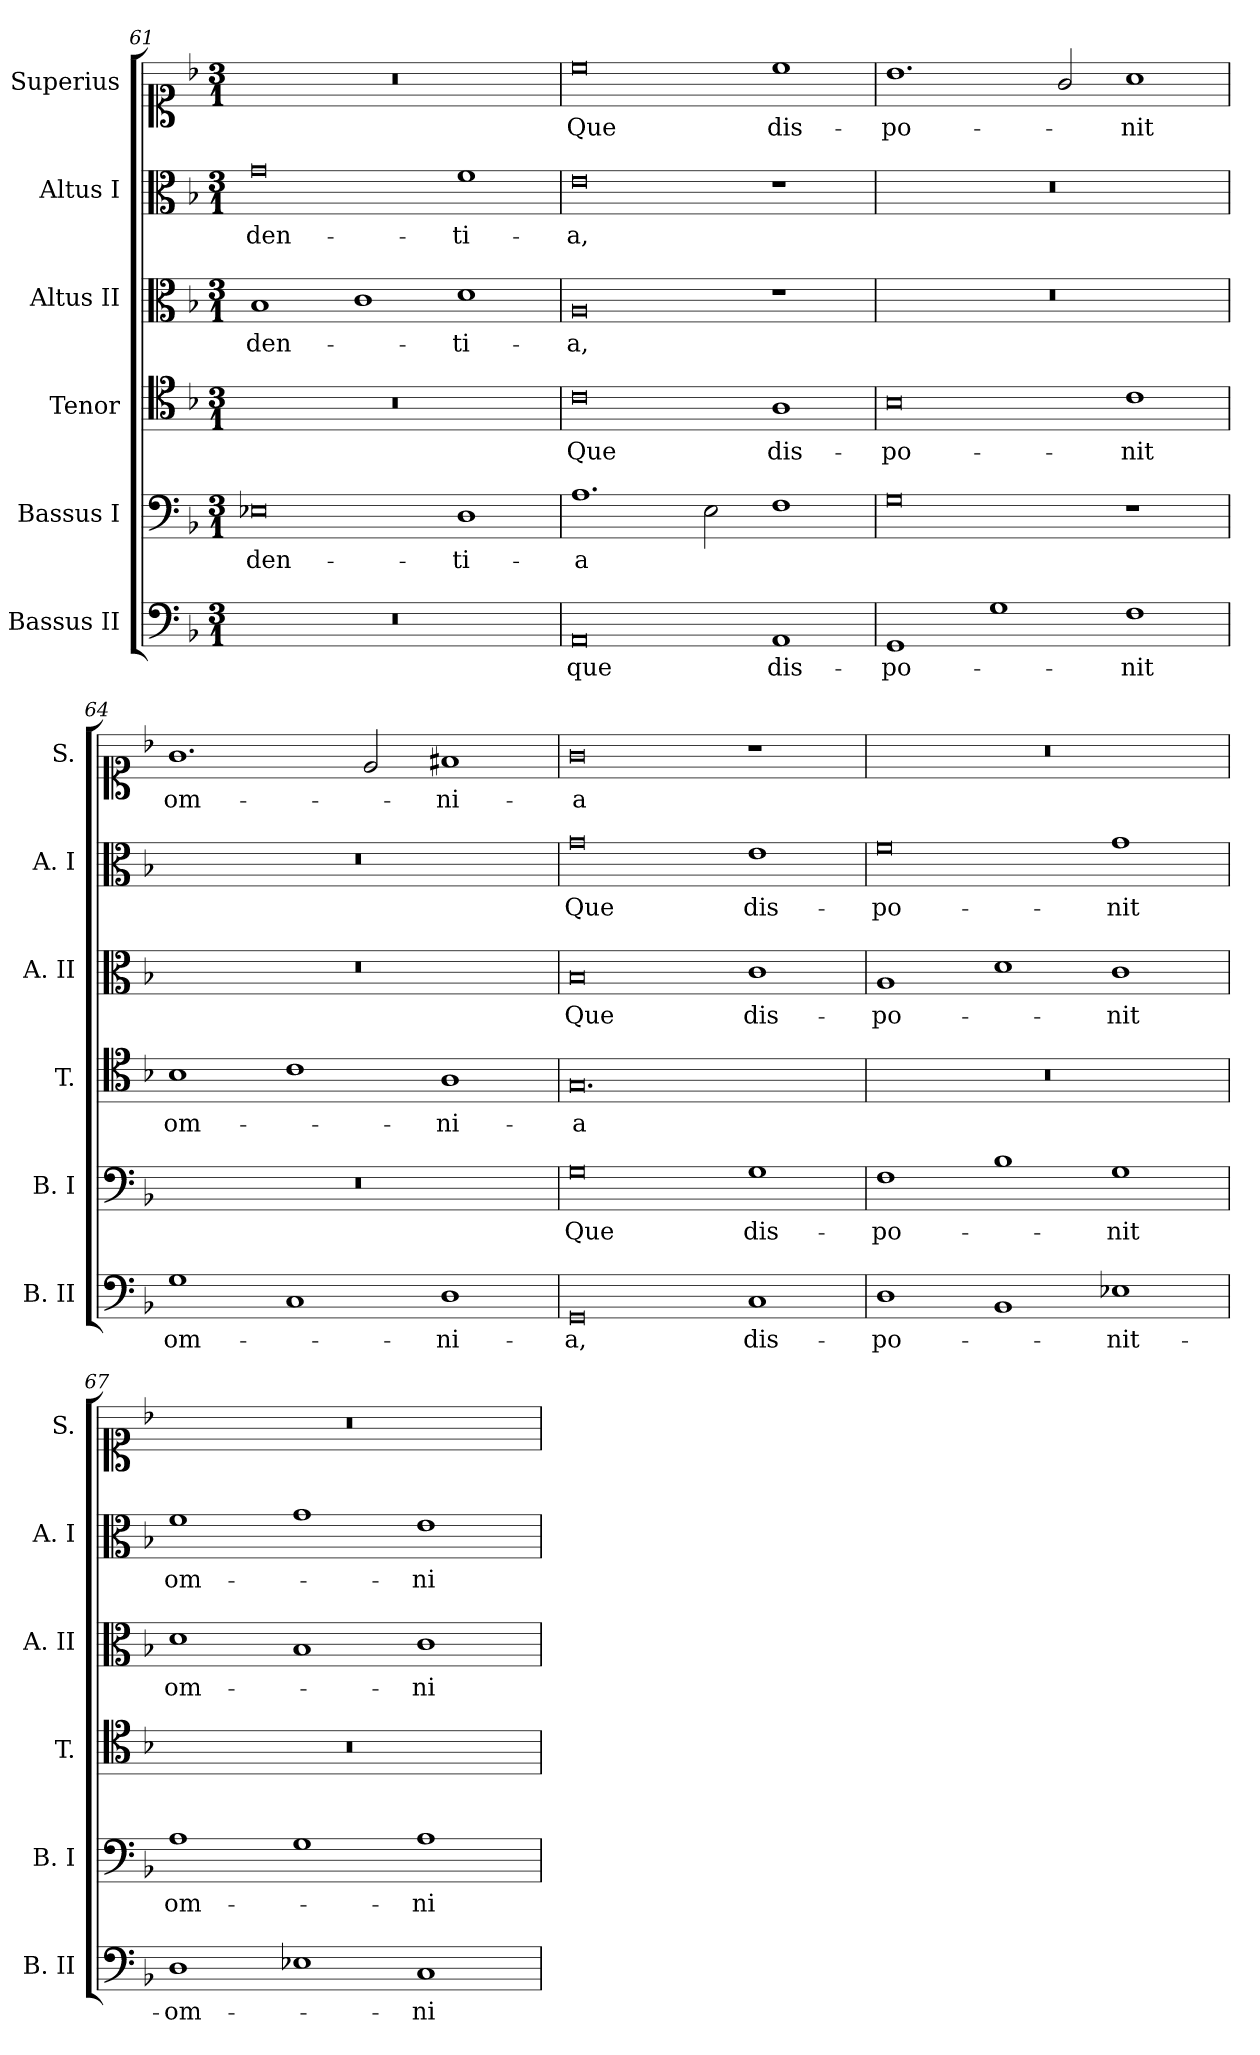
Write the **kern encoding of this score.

**kern	**text	**kern	**text	**kern	**text	**kern	**text	**kern	**text	**kern	**text
*part6	*part6	*part5	*part5	*part4	*part4	*part3	*part3	*part2	*part2	*part1	*part1
*staff6	*staff6	*staff5	*staff5	*staff4	*staff4	*staff3	*staff3	*staff2	*staff2	*staff1	*staff1
*I"Bassus II	*	*I"Bassus I	*	*I"Tenor	*	*I"Altus II	*	*I"Altus I	*	*I"Superius	*
*I'B. II	*	*I'B.  I	*	*I'T.	*	*I'A. II	*	*I'A. I	*	*I'S.	*
*clefF4	*	*clefF4	*	*clefC4	*	*clefC3	*	*clefC3	*	*clefC1	*
*k[b-]	*	*k[b-]	*	*k[b-]	*	*k[b-]	*	*k[b-]	*	*k[b-]	*
*F:	*	*F:	*	*F:	*	*F:	*	*F:	*	*F:	*
*M3/1	*	*M3/1	*	*M3/1	*	*M3/1	*	*M3/1	*	*M3/1	*
=61	=61	=61	=61	=61	=61	=61	=61	=61	=61	=61	=61
!	!	!	!LO:LY:b	!	!	!	!LO:LY:b	!	!LO:LY:b	!	!
0.r	.	0E-X	-den-	0.r	.	1B-	-den-	0g	-den-	0.r	.
.	.	.	.	.	.	1c	.	.	.	.	.
!	!	!	!LO:LY:b	!	!	!	!LO:LY:b	!	!LO:LY:b	!	!
.	.	1D	-ti-	.	.	1d	-ti-	1f	-ti-	.	.
=62	=62	=62	=62	=62	=62	=62	=62	=62	=62	=62	=62
!	!LO:LY:b	!	!LO:LY:b	!	!LO:LY:b	!	!LO:LY:b	!	!LO:LY:b	!	!LO:LY:b
0AA	que	1.A	-a	0c	Que	0A	-a,	0e	-a,	0cc	Que
.	.	2E\	.	.	.	.	.	.	.	.	.
!	!LO:LY:b	!	!	!	!LO:LY:b	!	!	!	!	!	!LO:LY:b
1AA	dis-	1F	.	1A	dis-	1r	.	1r	.	1cc	dis-
=63	=63	=63	=63	=63	=63	=63	=63	=63	=63	=63	=63
!	!LO:LY:b	!	!	!	!LO:LY:b	!	!	!	!	!	!LO:LY:b
1GG	-po-	0G	.	0B-	-po-	0.r	.	0.r	.	1.b-	-po-
1G	.	.	.	.	.	.	.	.	.	.	.
.	.	.	.	.	.	.	.	.	.	2g/	.
!	!LO:LY:b	!	!	!	!LO:LY:b	!	!	!	!	!	!LO:LY:b
1F	-nit	1r	.	1c	-nit	.	.	.	.	1a	-nit
!!LO:LB:g=z
=64	=64	=64	=64	=64	=64	=64	=64	=64	=64	=64	=64
!	!LO:LY:b	!	!	!	!LO:LY:b	!	!	!	!	!	!LO:LY:b
1G	om-	0.r	.	1B-	om-	0.r	.	0.r	.	1.g	om-
1C	.	.	.	1c	.	.	.	.	.	.	.
.	.	.	.	.	.	.	.	.	.	2e/	.
!	!LO:LY:b	!	!	!	!LO:LY:b	!	!	!	!	!	!LO:LY:b
1D	-ni-	.	.	1A	-ni-	.	.	.	.	1f#i	-ni-
=65	=65	=65	=65	=65	=65	=65	=65	=65	=65	=65	=65
!	!LO:LY:b	!	!LO:LY:b	!	!LO:LY:b	!	!LO:LY:b	!	!LO:LY:b	!	!LO:LY:b
0GG	-a,	0G	Que	0.G	-a	0B-	Que	0g	Que	0g	-a
!	!LO:LY:b	!	!LO:LY:b	!	!	!	!LO:LY:b	!	!LO:LY:b	!	!
1C	dis-	1G	dis-	.	.	1c	dis-	1e	dis-	1r	.
=66	=66	=66	=66	=66	=66	=66	=66	=66	=66	=66	=66
!	!LO:LY:b	!	!LO:LY:b	!	!	!	!LO:LY:b	!	!LO:LY:b	!	!
1D	-po-	1F	-po-	0.r	.	1A	-po-	0f	-po-	0.r	.
1BB-	.	1B-	.	.	.	1d	.	.	.	.	.
!	!LO:LY:b	!	!LO:LY:b	!	!	!	!LO:LY:b	!	!LO:LY:b	!	!
1E-X	-nit-	1G	-nit	.	.	1c	-nit	1g	-nit	.	.
=67	=67	=67	=67	=67	=67	=67	=67	=67	=67	=67	=67
!	!LO:LY:b	!	!LO:LY:b	!	!	!	!LO:LY:b	!	!LO:LY:b	!	!
1D	-om-	1A	om-	0.r	.	1d	om-	1f	om-	0.r	.
1E-i	.	1G	.	.	.	1B-	.	1g	.	.	.
!	!LO:LY:b	!	!LO:LY:b	!	!	!	!LO:LY:b	!	!LO:LY:b	!	!
1C	-ni-	1A	-ni-	.	.	1c	-ni-	1e	-ni-	.	.
=	=	=	=	=	=	=	=	=	=	=	=
*-	*-	*-	*-	*-	*-	*-	*-	*-	*-	*-	*-
